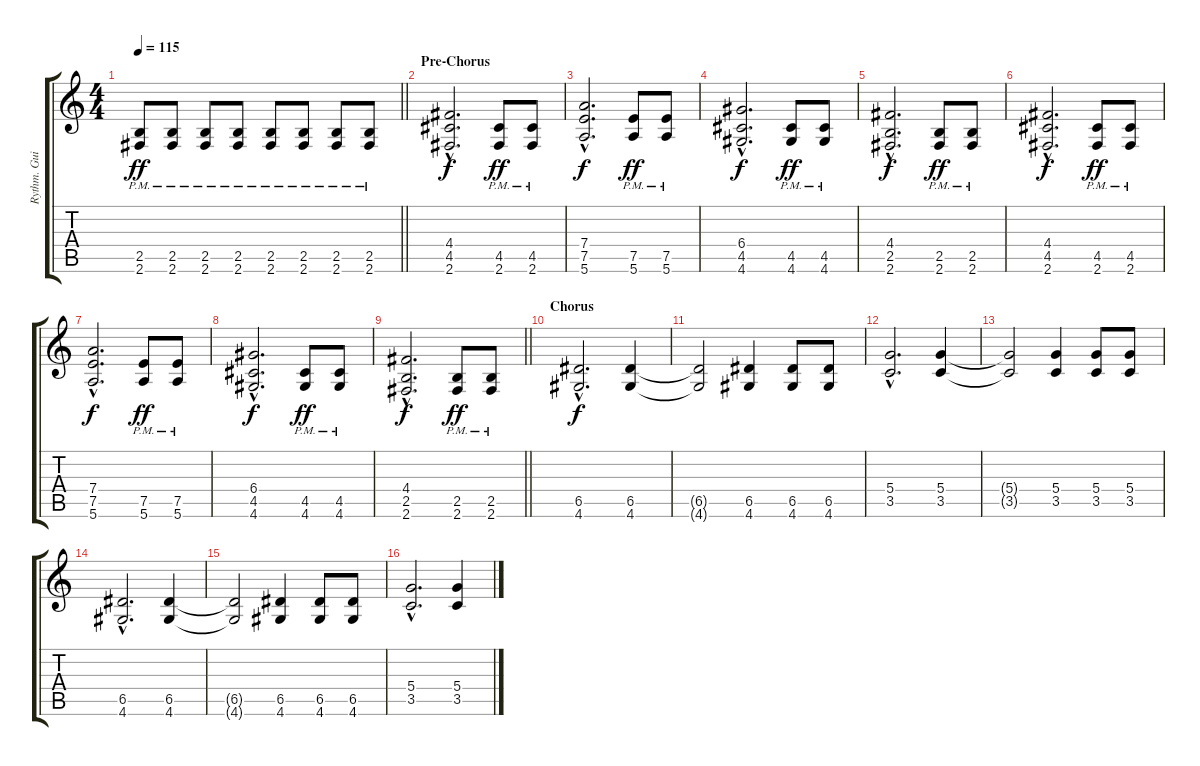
\track ("Rythm. Guitar" "Rythm. Gui") {instrument distortionguitar}
\staff {score tabs}
\tuning (E4 B3 G3 D3 A2 E2) {hide}
\ts (4 4)
\tempo 115
\clef g2
\barLineRight lightlight
\ks c
(2.5{pm} 2.6{pm}).8{dy ff} (2.5{pm} 2.6{pm}).8 (2.5{pm} 2.6{pm}).8 (2.5{pm} 2.6{pm}).8 (2.5{pm} 2.6{pm}).8 (2.5{pm} 2.6{pm}).8 (2.5{pm} 2.6{pm}).8 (2.5{pm} 2.6{pm}).8 |
\section ("" "Pre-Chorus")
(4.4{hac} 4.5{hac} 2.6{hac}).2{d dy f} (4.5{pm} 2.6{pm}).8{dy ff} (4.5{pm} 2.6{pm}).8 |
(7.4{hac} 7.5{hac} 5.6{hac}).2{d dy f} (7.5{pm} 5.6{pm}).8{dy ff} (7.5{pm} 5.6{pm}).8 |
(6.4{hac} 4.5{hac} 4.6{hac}).2{d dy f} (4.5{pm} 4.6{pm}).8{dy ff} (4.5{pm} 4.6{pm}).8 |
(4.4{hac} 2.5{hac} 2.6{hac}).2{d dy f} (2.5{pm} 2.6{pm}).8{dy ff} (2.5{pm} 2.6{pm}).8 |
(4.4{hac} 4.5{hac} 2.6{hac}).2{d dy f} (4.5{pm} 2.6{pm}).8{dy ff} (4.5{pm} 2.6{pm}).8 |
(7.4{hac} 7.5{hac} 5.6{hac}).2{d dy f} (7.5{pm} 5.6{pm}).8{dy ff} (7.5{pm} 5.6{pm}).8 |
(6.4{hac} 4.5{hac} 4.6{hac}).2{d dy f} (4.5{pm} 4.6{pm}).8{dy ff} (4.5{pm} 4.6{pm}).8 |
\barLineRight lightlight
(4.4{hac} 2.5{hac} 2.6{hac}).2{d dy f} (2.5{pm} 2.6{pm}).8{dy ff} (2.5{pm} 2.6{pm}).8 |
\section ("" "Chorus")
(6.5{hac} 4.6{hac}).2{d dy f} (6.5 4.6).4 |
(6.5{t} 4.6{t}).2 (6.5 4.6).4 (6.5 4.6).8 (6.5 4.6).8 |
(5.4{hac} 3.5{hac}).2{d} (5.4 3.5).4 |
(5.4{t} 3.5{t}).2 (5.4 3.5).4 (5.4 3.5).8 (5.4 3.5).8 |
(6.5{hac} 4.6{hac}).2{d} (6.5 4.6).4 |
(6.5{t} 4.6{t}).2 (6.5 4.6).4 (6.5 4.6).8 (6.5 4.6).8 |
(5.4{hac} 3.5{hac}).2{d} (5.4 3.5).4
